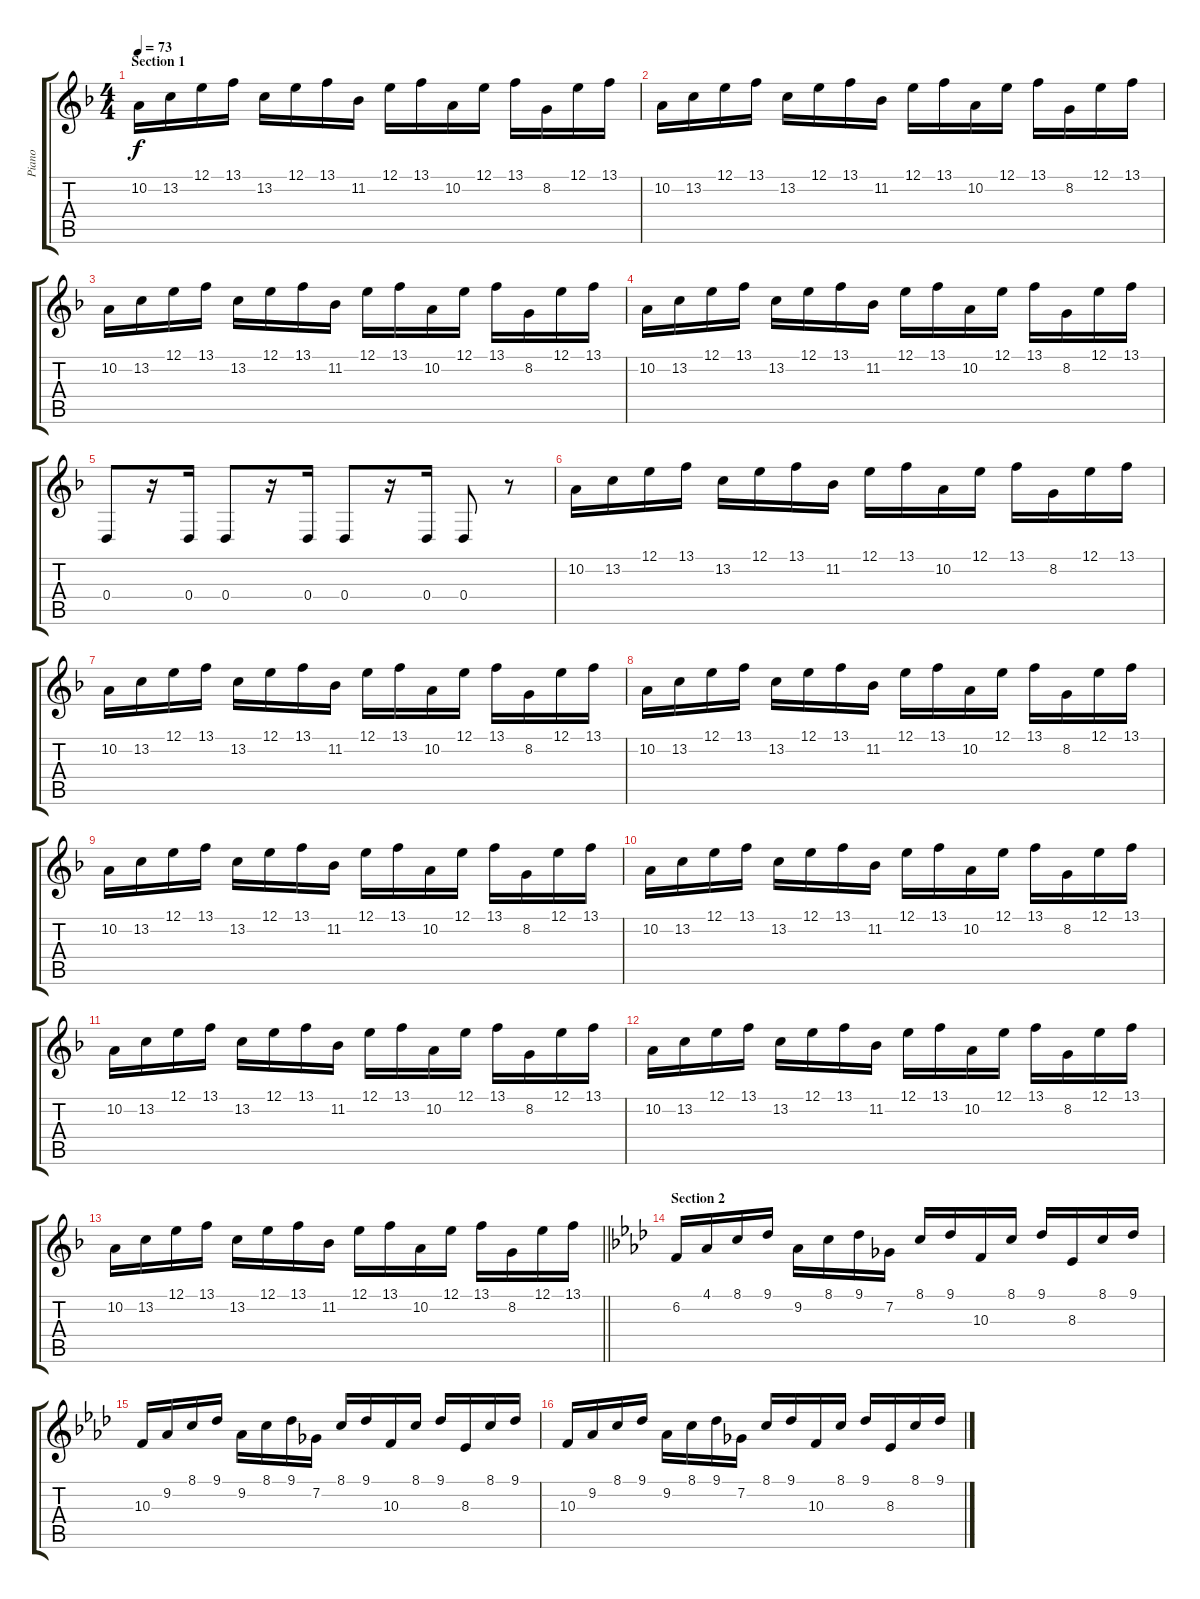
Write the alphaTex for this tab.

\track ("Piano" "Piano") {instrument acousticgrandpiano}
\staff {score tabs}
\tuning (E4 B3 G3 D3 A2 E2) {hide}
\ts (4 4)
\section ("" "Section 1")
\tempo 73
\clef g2
\ks dminor
10.2.16{dy f instrument acousticgrandpiano} 13.2.16 12.1.16 13.1.16 13.2.16 12.1.16 13.1.16 11.2.16 12.1.16 13.1.16 10.2.16 12.1.16 13.1.16 8.2.16 12.1.16 13.1.16 |
10.2.16 13.2.16 12.1.16 13.1.16 13.2.16 12.1.16 13.1.16 11.2.16 12.1.16 13.1.16 10.2.16 12.1.16 13.1.16 8.2.16 12.1.16 13.1.16 |
10.2.16 13.2.16 12.1.16 13.1.16 13.2.16 12.1.16 13.1.16 11.2.16 12.1.16 13.1.16 10.2.16 12.1.16 13.1.16 8.2.16 12.1.16 13.1.16 |
10.2.16 13.2.16 12.1.16 13.1.16 13.2.16 12.1.16 13.1.16 11.2.16 12.1.16 13.1.16 10.2.16 12.1.16 13.1.16 8.2.16 12.1.16 13.1.16 |
0.4.8 r.16 0.4.16 0.4.8 r.16 0.4.16 0.4.8 r.16 0.4.16 0.4.8 r.8 |
10.2.16 13.2.16 12.1.16 13.1.16 13.2.16 12.1.16 13.1.16 11.2.16 12.1.16 13.1.16 10.2.16 12.1.16 13.1.16 8.2.16 12.1.16 13.1.16 |
10.2.16 13.2.16 12.1.16 13.1.16 13.2.16 12.1.16 13.1.16 11.2.16 12.1.16 13.1.16 10.2.16 12.1.16 13.1.16 8.2.16 12.1.16 13.1.16 |
10.2.16 13.2.16 12.1.16 13.1.16 13.2.16 12.1.16 13.1.16 11.2.16 12.1.16 13.1.16 10.2.16 12.1.16 13.1.16 8.2.16 12.1.16 13.1.16 |
10.2.16 13.2.16 12.1.16 13.1.16 13.2.16 12.1.16 13.1.16 11.2.16 12.1.16 13.1.16 10.2.16 12.1.16 13.1.16 8.2.16 12.1.16 13.1.16 |
10.2.16 13.2.16 12.1.16 13.1.16 13.2.16 12.1.16 13.1.16 11.2.16 12.1.16 13.1.16 10.2.16 12.1.16 13.1.16 8.2.16 12.1.16 13.1.16 |
10.2.16 13.2.16 12.1.16 13.1.16 13.2.16 12.1.16 13.1.16 11.2.16 12.1.16 13.1.16 10.2.16 12.1.16 13.1.16 8.2.16 12.1.16 13.1.16 |
10.2.16 13.2.16 12.1.16 13.1.16 13.2.16 12.1.16 13.1.16 11.2.16 12.1.16 13.1.16 10.2.16 12.1.16 13.1.16 8.2.16 12.1.16 13.1.16 |
\barLineRight lightlight
10.2.16 13.2.16 12.1.16 13.1.16 13.2.16 12.1.16 13.1.16 11.2.16 12.1.16 13.1.16 10.2.16 12.1.16 13.1.16 8.2.16 12.1.16 13.1.16 |
\section ("" "Section 2")
\ks fminor
6.2.16 4.1.16 8.1.16 9.1.16 9.2.16 8.1.16 9.1.16 7.2.16 8.1.16 9.1.16 10.3.16 8.1.16 9.1.16 8.3.16 8.1.16 9.1.16 |
10.3.16 9.2.16 8.1.16 9.1.16 9.2.16 8.1.16 9.1.16 7.2.16 8.1.16 9.1.16 10.3.16 8.1.16 9.1.16 8.3.16 8.1.16 9.1.16 |
10.3.16 9.2.16 8.1.16 9.1.16 9.2.16 8.1.16 9.1.16 7.2.16 8.1.16 9.1.16 10.3.16 8.1.16 9.1.16 8.3.16 8.1.16 9.1.16
